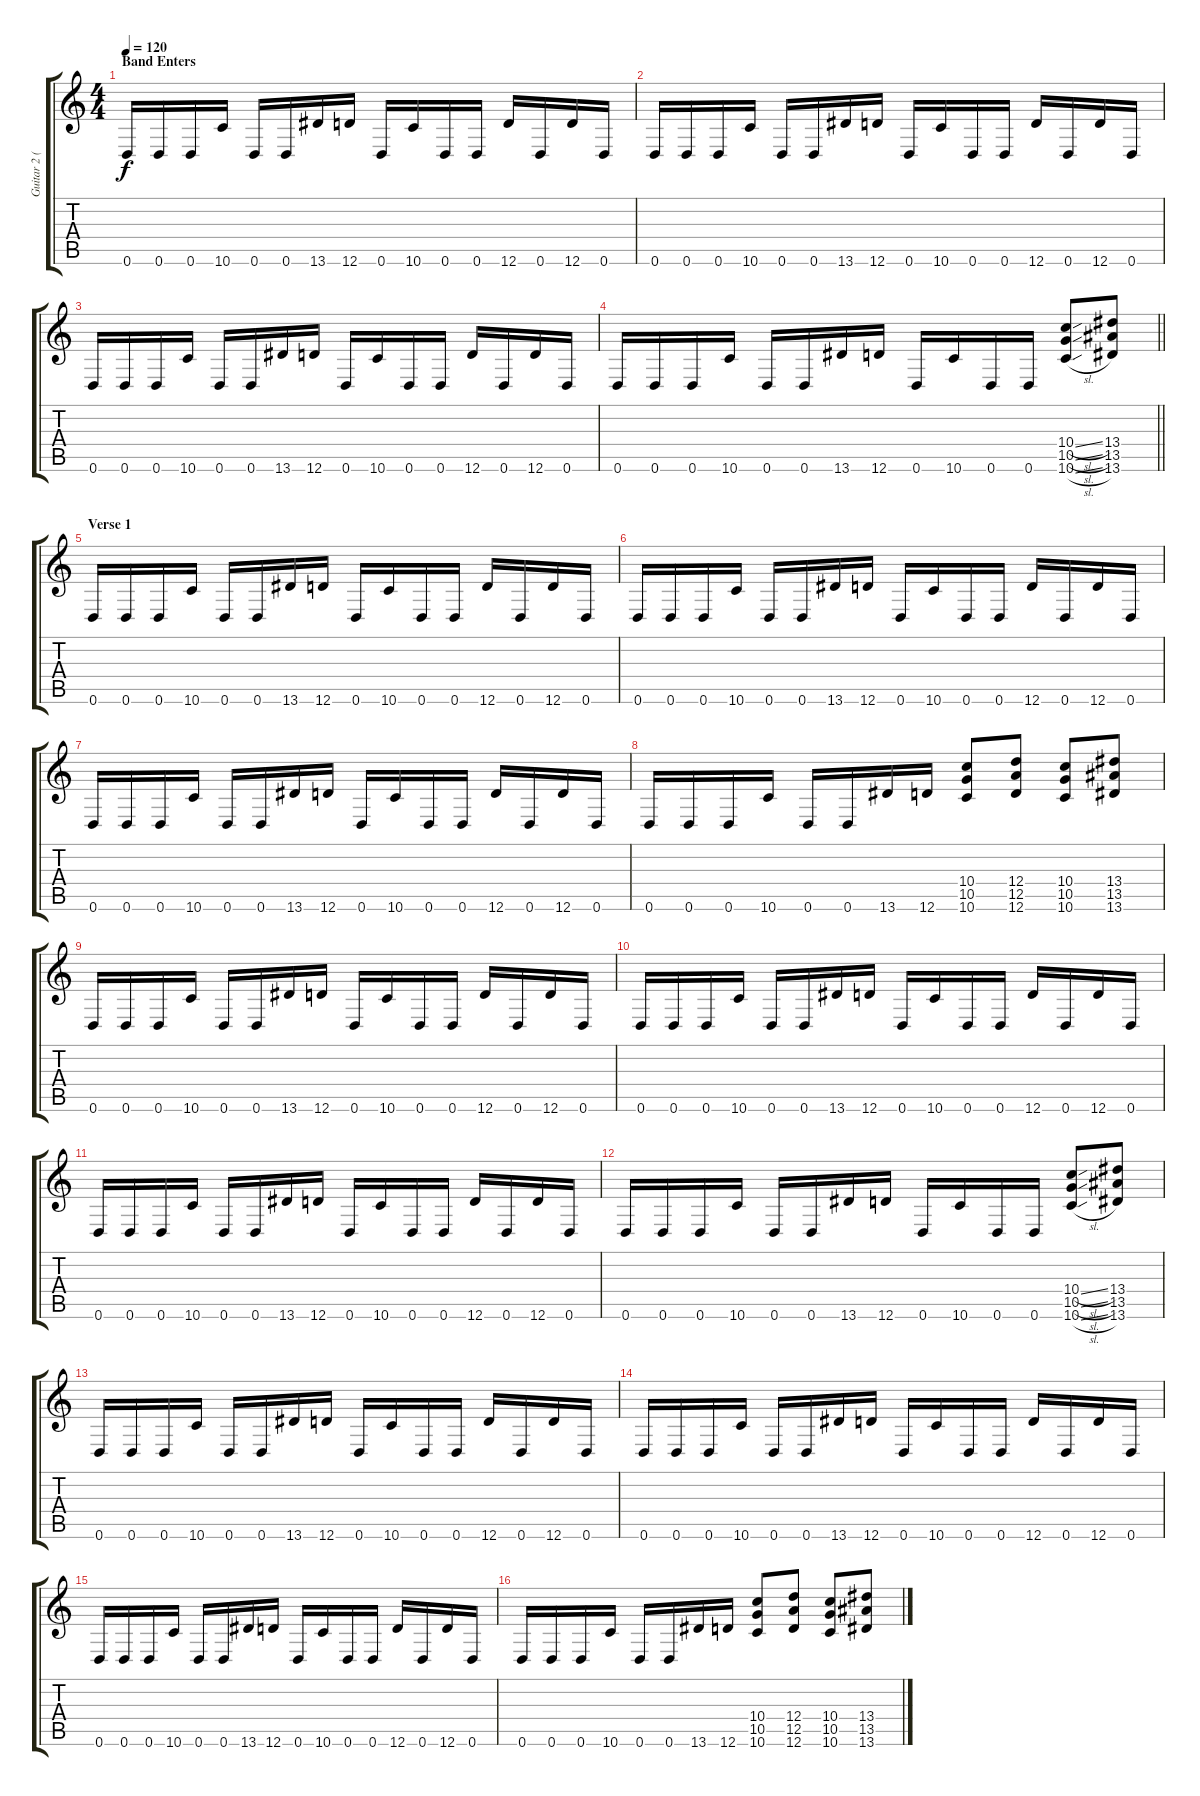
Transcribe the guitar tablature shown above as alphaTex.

\track ("Guitar 2 (Alt Tuning: Drop D)" "Guitar 2 (") {instrument distortionguitar}
\staff {score tabs}
\tuning (E4 B3 G3 D3 A2 D2) {hide}
\ts (4 4)
\section ("" "Band Enters")
\tempo 120
\clef g2
\ks c
0.6.16{dy f} 0.6.16 0.6.16 10.6.16 0.6.16 0.6.16 13.6.16 12.6.16 0.6.16 10.6.16 0.6.16 0.6.16 12.6.16 0.6.16 12.6.16 0.6.16 |
0.6.16 0.6.16 0.6.16 10.6.16 0.6.16 0.6.16 13.6.16 12.6.16 0.6.16 10.6.16 0.6.16 0.6.16 12.6.16 0.6.16 12.6.16 0.6.16 |
0.6.16 0.6.16 0.6.16 10.6.16 0.6.16 0.6.16 13.6.16 12.6.16 0.6.16 10.6.16 0.6.16 0.6.16 12.6.16 0.6.16 12.6.16 0.6.16 |
\barLineRight lightlight
0.6.16 0.6.16 0.6.16 10.6.16 0.6.16 0.6.16 13.6.16 12.6.16 0.6.16 10.6.16 0.6.16 0.6.16 (10.4{sl} 10.5{sl} 10.6{sl}).8 (13.4 13.5 13.6).8 |
\section ("" "Verse 1")
0.6.16 0.6.16 0.6.16 10.6.16 0.6.16 0.6.16 13.6.16 12.6.16 0.6.16 10.6.16 0.6.16 0.6.16 12.6.16 0.6.16 12.6.16 0.6.16 |
0.6.16 0.6.16 0.6.16 10.6.16 0.6.16 0.6.16 13.6.16 12.6.16 0.6.16 10.6.16 0.6.16 0.6.16 12.6.16 0.6.16 12.6.16 0.6.16 |
0.6.16 0.6.16 0.6.16 10.6.16 0.6.16 0.6.16 13.6.16 12.6.16 0.6.16 10.6.16 0.6.16 0.6.16 12.6.16 0.6.16 12.6.16 0.6.16 |
0.6.16 0.6.16 0.6.16 10.6.16 0.6.16 0.6.16 13.6.16 12.6.16 (10.4 10.5 10.6).8 (12.4 12.5 12.6).8 (10.4 10.5 10.6).8 (13.4 13.5 13.6).8 |
0.6.16 0.6.16 0.6.16 10.6.16 0.6.16 0.6.16 13.6.16 12.6.16 0.6.16 10.6.16 0.6.16 0.6.16 12.6.16 0.6.16 12.6.16 0.6.16 |
0.6.16 0.6.16 0.6.16 10.6.16 0.6.16 0.6.16 13.6.16 12.6.16 0.6.16 10.6.16 0.6.16 0.6.16 12.6.16 0.6.16 12.6.16 0.6.16 |
0.6.16 0.6.16 0.6.16 10.6.16 0.6.16 0.6.16 13.6.16 12.6.16 0.6.16 10.6.16 0.6.16 0.6.16 12.6.16 0.6.16 12.6.16 0.6.16 |
0.6.16 0.6.16 0.6.16 10.6.16 0.6.16 0.6.16 13.6.16 12.6.16 0.6.16 10.6.16 0.6.16 0.6.16 (10.4{sl} 10.5{sl} 10.6{sl}).8 (13.4 13.5 13.6).8 |
0.6.16 0.6.16 0.6.16 10.6.16 0.6.16 0.6.16 13.6.16 12.6.16 0.6.16 10.6.16 0.6.16 0.6.16 12.6.16 0.6.16 12.6.16 0.6.16 |
0.6.16 0.6.16 0.6.16 10.6.16 0.6.16 0.6.16 13.6.16 12.6.16 0.6.16 10.6.16 0.6.16 0.6.16 12.6.16 0.6.16 12.6.16 0.6.16 |
0.6.16 0.6.16 0.6.16 10.6.16 0.6.16 0.6.16 13.6.16 12.6.16 0.6.16 10.6.16 0.6.16 0.6.16 12.6.16 0.6.16 12.6.16 0.6.16 |
0.6.16 0.6.16 0.6.16 10.6.16 0.6.16 0.6.16 13.6.16 12.6.16 (10.4 10.5 10.6).8 (12.4 12.5 12.6).8 (10.4 10.5 10.6).8 (13.4 13.5 13.6).8
